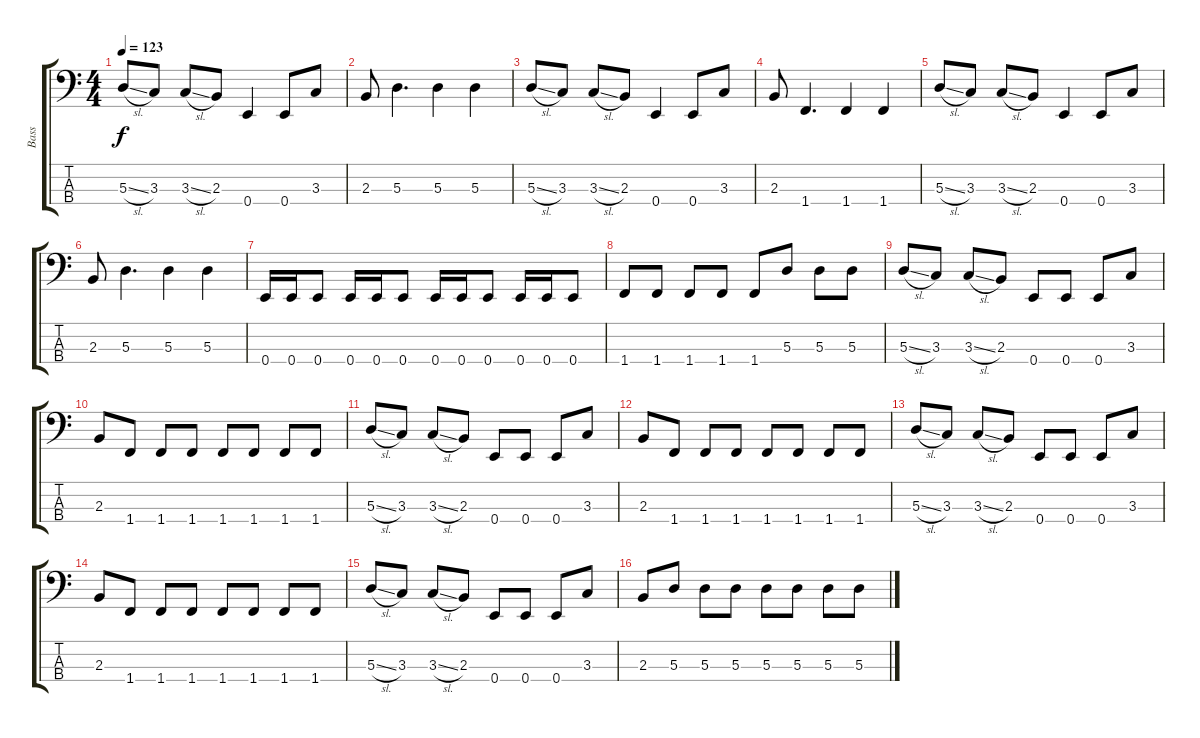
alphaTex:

\track ("Bass" "Bass") {instrument electricbassfinger}
\staff {score tabs}
\tuning (G2 D2 A1 E1) {hide}
\ts (4 4)
\tempo 123
\clef f4
\ks c
5.3{sl}.8{dy f} 3.3.8 3.3{sl}.8 2.3.8 0.4.4 0.4.8 3.3.8 |
2.3.8 5.3.4{d} 5.3.4 5.3.4 |
5.3{sl}.8 3.3.8 3.3{sl}.8 2.3.8 0.4.4 0.4.8 3.3.8 |
2.3.8 1.4.4{d} 1.4.4 1.4.4 |
5.3{sl}.8 3.3.8 3.3{sl}.8 2.3.8 0.4.4 0.4.8 3.3.8 |
2.3.8 5.3.4{d} 5.3.4 5.3.4 |
0.4.16 0.4.16 0.4.8 0.4.16 0.4.16 0.4.8 0.4.16 0.4.16 0.4.8 0.4.16 0.4.16 0.4.8 |
1.4.8 1.4.8 1.4.8 1.4.8 1.4.8 5.3.8 5.3.8 5.3.8 |
5.3{sl}.8 3.3.8 3.3{sl}.8 2.3.8 0.4.8 0.4.8 0.4.8 3.3.8 |
2.3.8 1.4.8 1.4.8 1.4.8 1.4.8 1.4.8 1.4.8 1.4.8 |
5.3{sl}.8 3.3.8 3.3{sl}.8 2.3.8 0.4.8 0.4.8 0.4.8 3.3.8 |
2.3.8 1.4.8 1.4.8 1.4.8 1.4.8 1.4.8 1.4.8 1.4.8 |
5.3{sl}.8 3.3.8 3.3{sl}.8 2.3.8 0.4.8 0.4.8 0.4.8 3.3.8 |
2.3.8 1.4.8 1.4.8 1.4.8 1.4.8 1.4.8 1.4.8 1.4.8 |
5.3{sl}.8 3.3.8 3.3{sl}.8 2.3.8 0.4.8 0.4.8 0.4.8 3.3.8 |
2.3.8 5.3.8 5.3.8 5.3.8 5.3.8 5.3.8 5.3.8 5.3.8
